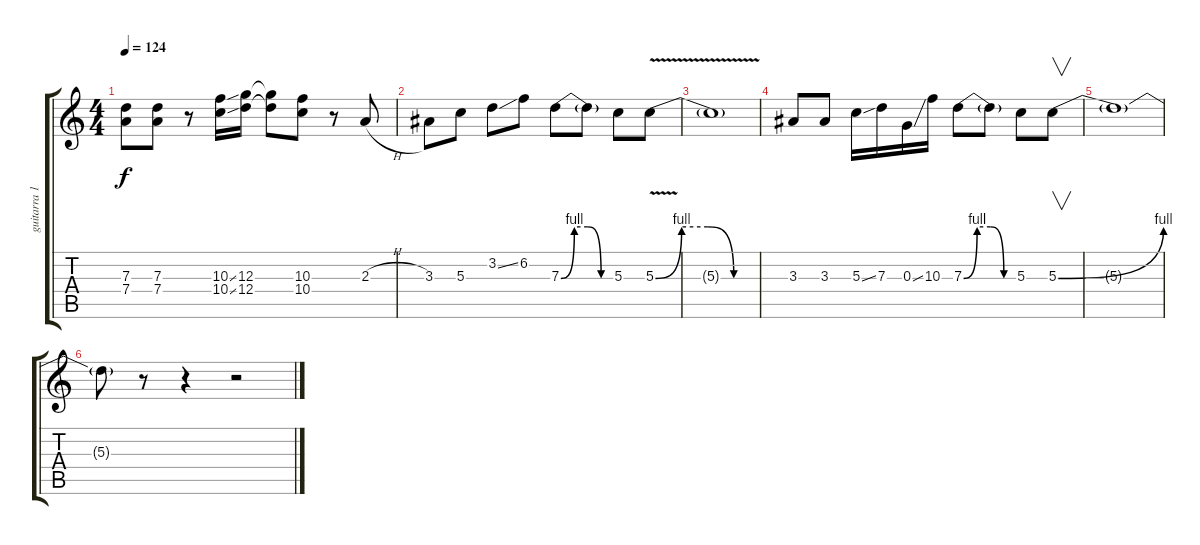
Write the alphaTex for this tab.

\track ("guitarra 1" "guitarra 1") {instrument distortionguitar}
\staff {score tabs}
\tuning (E4 B3 G3 D3 A2 E2) {hide}
\ts (4 4)
\tempo 124
\clef g2
\ks c
(7.3 7.4).8{dy f} (7.3 7.4).8 r.8 (10.3{ss} 10.4{ss}).16 (12.3 12.4).16 (12.3{t} 12.4{t}).8 (10.3 10.4).8 r.8 2.3{h}.8 |
3.3.8 5.3.8 3.2{ss}.8 6.2.8 7.3{be (custom 0 0 15 4 30 4 45 0 60 0)}.8 7.3{t}.8 5.3.8 5.3{be (custom 0 0 15 4 30 4 45 0 60 0) v}.8 |
5.3{t}.1 |
3.3.8 3.3.8 5.3{ss}.16 7.3.16 0.3{ss}.16 10.3.16 7.3{be (custom 0 0 15 4 30 4 45 0 60 0)}.8 7.3{t}.8 5.3.8 5.3{be (bend 0 0 60 4)}.8{v} |
5.3{t}.1 |
5.3{t}.8 r.8 r.4 r.2
